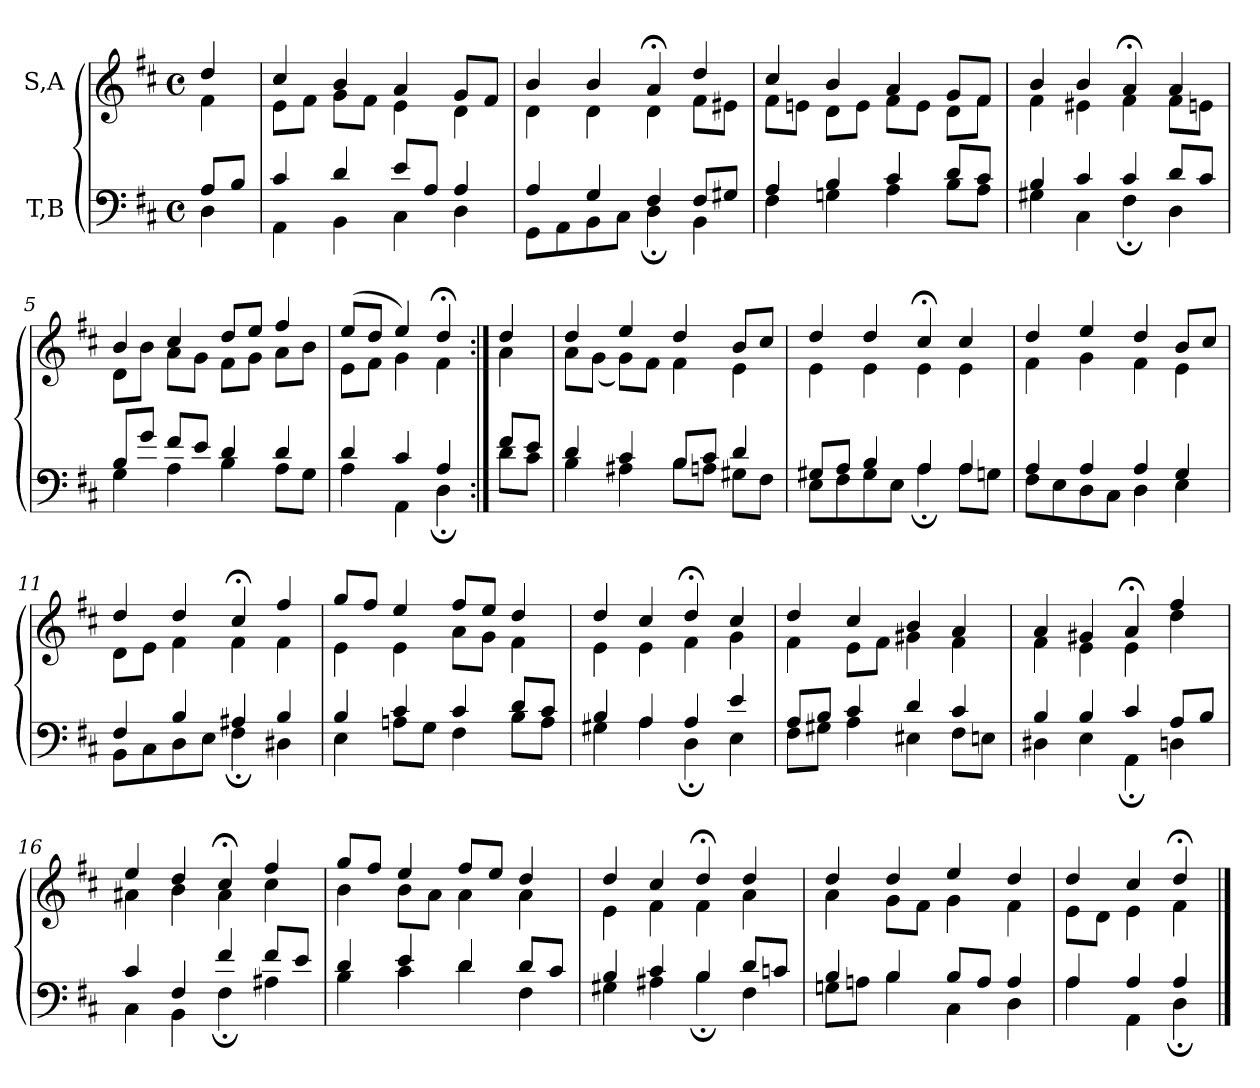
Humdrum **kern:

**kern	**kern
*part2	*part1
*staff2	*staff1
*I"T,B	*I"S,A
*clefF4	*clefG2
*k[f#c#]	*k[f#c#]
*M4/4	*M4/4
*met(c)	*met(c)
=	=
*^	*^
8AL	4D	4dd	4f#
8BJ	.	.	.
=1	=1	=1	=1
4c#	4AA	4cc#	8eL
.	.	.	8f#J
4d	4BB	4b	8gL
.	.	.	8f#J
8eL	4C#	4a	4e
8AJ	.	.	.
4A	4D	8gL	4d
.	.	8f#J	.
=2	=2	=2	=2
4A	8GGL	4b	4d
.	8AA	.	.
4G	8BB	4b	4d
.	8C#J	.	.
4F#	4D;	4a;<	4d
8F#L	4BB	4dd	8f#L
8G#XJ	.	.	8e#XJ
=3	=3	=3	=3
4A	4F#	4cc#	8f#L
.	.	.	8enJ
4B	4Gn	4b	8dL
.	.	.	8eJ
4c#	4A	4a	8f#L
.	.	.	8eJ
8dL	8BL	8gL	8dL
8c#J	8AJ	8f#J	8f#J
=4	=4	=4	=4
4B	4G#X	4b	4f#
4c#	4C#	4b	4e#X
4c#	4F#;	4a;<	4f#
8dL	4D	4a	8f#L
8c#J	.	.	8enJ
=5	=5	=5	=5
8BL	4G	4b	8dL
8gJ	.	.	8bJ
8f#L	4A	4cc#	8aL
8eJ	.	.	8gJ
4d	4B	8ddL	8f#L
.	.	8eeJ	8gJ
4d	8AL	4ff#	8aL
.	8GJ	.	8bJ
=797	=797	=797	=797
4d	4A	(>8eeL	8eL
.	.	8ddJ	8f#J
4c#	4AA	4ee)	4g
4A	4D;	4dd;<	4f#
=798:|!	=798:|!	=798:|!	=798:|!
8f#L	8dL	4dd	4a
8eJ	8c#J	.	.
=8	=8	=8	=8
4d	4B	4dd	8aL
.	.	.	(<8gJ
4c#	4A#X	4ee	8gL)
.	.	.	8f#J
8BL	8BL	4dd	4f#
8c#J	8AnJ	.	.
4d	8G#XL	8bL	4e
.	8F#J	8cc#J	.
=9	=9	=9	=9
8G#XL	8EL	4dd	4e
8AJ	8F#	.	.
4B	8G#	4dd	4e
.	8EJ	.	.
4A	4A;	4cc#;<	4e
4A	8AL	4cc#	4e
.	8GnJ	.	.
=10	=10	=10	=10
4A	8F#L	4dd	4f#
.	8E	.	.
4A	8D	4ee	4g
.	8C#J	.	.
4A	4D	4dd	4f#
4G	4E	8bL	4e
.	.	8cc#J	.
=11	=11	=11	=11
4F#	8BBL	4dd	8dL
.	8C#	.	8eJ
4B	8D	4dd	4f#
.	8EJ	.	.
4A#X	4F#;	4cc#;<	4f#
4B	4D#X	4ff#	4f#
=12	=12	=12	=12
4B	4E	8ggL	4e
.	.	8ff#J	.
4c#	8AnL	4ee	4e
.	8GJ	.	.
4c#	4F#	8ff#L	8aL
.	.	8eeJ	8gJ
8dL	8BL	4dd	4f#
8c#J	8AJ	.	.
=13	=13	=13	=13
4B	4G#X	4dd	4e
4A	4A	4cc#	4e
4A	4D;	4dd;<	4f#
4e	4E	4cc#	4g
=14	=14	=14	=14
8AL	8F#L	4dd	4f#
8BJ	8G#XJ	.	.
4c#	4A	4cc#	8eL
.	.	.	8f#J
4d	4E#X	4b	4g#X
4c#	8F#L	4a	4f#
.	8EnJ	.	.
=15	=15	=15	=15
4B	4D#X	4a	4f#
4B	4E	4g#X	4e
4c#	4AA;	4a;<	4e
8AL	4Dn	4ff#	4dd
8BJ	.	.	.
=16	=16	=16	=16
4c#	4C#	4ee	4a#X
4F#	4BB	4dd	4b
4f#	4F#;	4cc#;<	4a#
8f#L	4A#X	4ff#	4cc#
8eJ	.	.	.
=17	=17	=17	=17
4d	4B	8ggL	4b
.	.	8ff#J	.
4e	4c#	4ee	8bL
.	.	.	8aJ
4d	4d	8ff#L	4a
.	.	8eeJ	.
8dL	4F#	4dd	4a
8c#J	.	.	.
=18	=18	=18	=18
4B	4G#X	4dd	4e
4c#	4A#X	4cc#	4f#
4B	4B;	4dd;<	4f#
8dL	4F#	4dd	4a
8cnJ	.	.	.
=19	=19	=19	=19
4B	8GnL	4dd	4a
.	8AnJ	.	.
4B	4B	4dd	8gL
.	.	.	8f#J
8BL	4C#	4ee	4g
8AJ	.	.	.
4A	4D	4dd	4f#
=811	=811	=811	=811
4A	4A	4dd	8eL
.	.	.	8dJ
4A	4AA	4cc#	4e
4A	4D;	4dd;<	4f#
*v	*v	*	*
*	*v	*v
==	==
*-	*-
